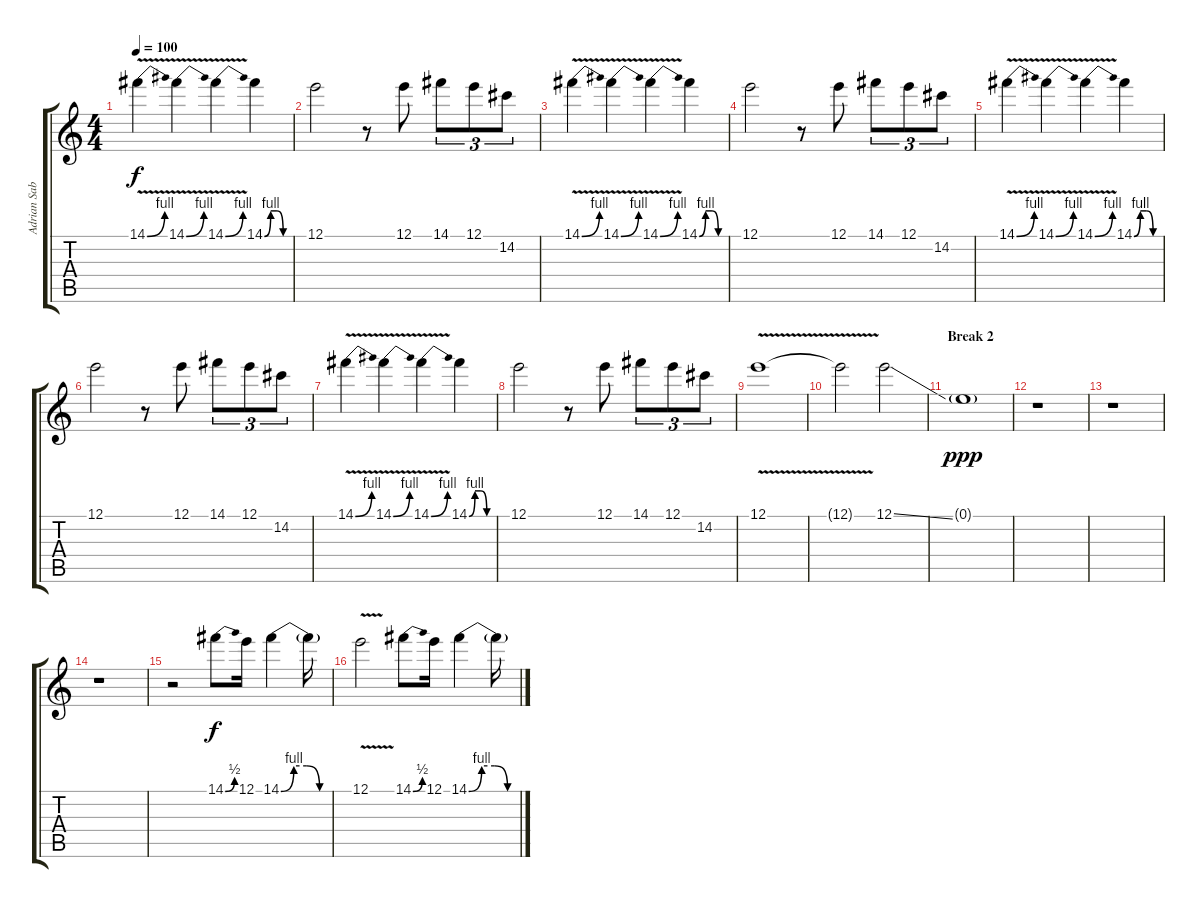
\track ("Adrian Sabbath" "Adrian Sab") {instrument distortionguitar}
\staff {score tabs}
\tuning (E4 B3 G3 D3 A2 E2) {hide}
\ts (4 4)
\tempo 100
\clef g2
\ks c
14.1{be (bend 0 0 60 4) v}.4{dy f volume 11} 14.1{be (bend 0 0 60 4) v}.4 14.1{be (bend 0 0 60 4) v}.4 14.1{be (custom 0 0 15 4 30 4 45 0 60 0)}.4 |
12.1.2 r.8 12.1.8 14.1.8{tu (3 2)} 12.1.8{tu (3 2)} 14.2.8{tu (3 2)} |
14.1{be (bend 0 0 60 4) v}.4 14.1{be (bend 0 0 60 4) v}.4 14.1{be (bend 0 0 60 4) v}.4 14.1{be (custom 0 0 15 4 30 4 45 0 60 0)}.4 |
12.1.2 r.8 12.1.8 14.1.8{tu (3 2)} 12.1.8{tu (3 2)} 14.2.8{tu (3 2)} |
14.1{be (bend 0 0 60 4) v}.4{volume 10} 14.1{be (bend 0 0 60 4) v}.4 14.1{be (bend 0 0 60 4) v}.4 14.1{be (custom 0 0 15 4 30 4 45 0 60 0)}.4 |
12.1.2 r.8 12.1.8 14.1.8{tu (3 2)} 12.1.8{tu (3 2)} 14.2.8{tu (3 2)} |
14.1{be (bend 0 0 60 4) v}.4 14.1{be (bend 0 0 60 4) v}.4 14.1{be (bend 0 0 60 4) v}.4 14.1{be (custom 0 0 15 4 30 4 45 0 60 0)}.4 |
12.1.2 r.8 12.1.8 14.1.8{tu (3 2)} 12.1.8{tu (3 2)} 14.2.8{tu (3 2)} |
12.1{v}.1{volume 12} |
12.1{t}.2 12.1{ss}.2 |
\section ("" "Break 2")
0.1{g}.1{dy ppp} |
r.1 |
r.1 |
r.1 |
r.2 14.1{be (bend 0 0 60 2)}.8{dy f volume 14} 12.1.16 14.1{be (custom 0 0 15 4 30 4 45 0 60 0)}.4 14.1{t}.16 |
12.1{v}.2 14.1{be (bend 0 0 60 2)}.8 12.1.16 14.1{be (custom 0 0 15 4 30 4 45 0 60 0)}.4 14.1{t}.16
